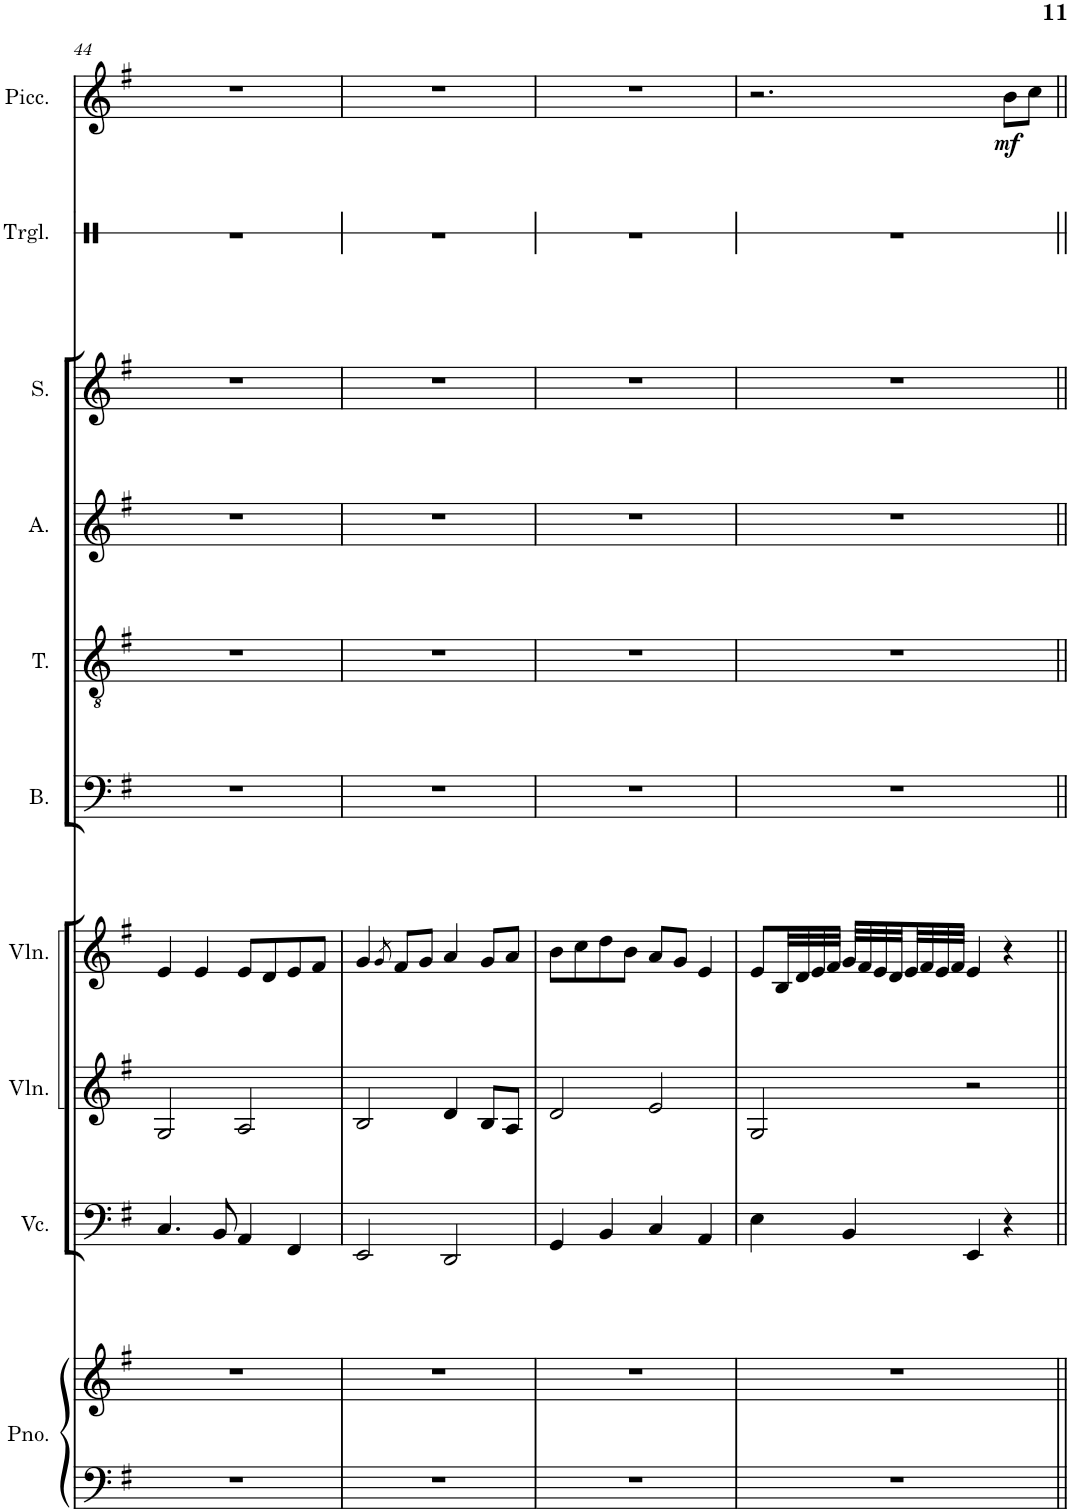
**kern	**kern	**kern	**kern	**kern	**kern	**kern	**kern	**kern	**kern	**kern	**dynam
*part10	*part10	*part9	*part8	*part7	*part6	*part5	*part4	*part3	*part2	*part1	*part1
*staff11	*staff10	*staff9	*staff8	*staff7	*staff6	*staff5	*staff4	*staff3	*staff2	*staff1	*staff1
*I"Piano	*	*I"Violoncello	*I"Violin	*I"Violin	*I"Bass	*I"Tenor	*I"Alto	*I"Soprano	*I"Triangle	*I"Piccolo	*
*I'Pno.	*	*I'Vc.	*I'Vln.	*I'Vln.	*I'B.	*I'T.	*I'A.	*I'S.	*I'Trgl.	*I'Picc.	*
!!LO:PB:g=z
*clefF4	*clefG2	*clefF4	*clefG2	*clefG2	*clefF4	*clefGv2	*clefG2	*clefG2	*clefX	*clefG2	*
*	*	*	*	*	*	*	*	*	*	*Trd-7c-12	*
*k[f#]	*k[f#]	*k[f#]	*k[f#]	*k[f#]	*k[f#]	*k[f#]	*k[f#]	*k[f#]	*k[]	*k[f#]	*
*M4/4	*M4/4	*M4/4	*M4/4	*M4/4	*M4/4	*M4/4	*M4/4	*M4/4	*M4/4	*M4/4	*
=44	=44	=44	=44	=44	=44	=44	=44	=44	=44	=44	=44
1r	1r	4.C/	2G/	4e/	1r	1r	1r	1r	1r	1r	.
.	.	.	.	4e/	.	.	.	.	.	.	.
.	.	8BB/	.	.	.	.	.	.	.	.	.
.	.	4AA/	2A/	8e/L	.	.	.	.	.	.	.
.	.	.	.	8d/	.	.	.	.	.	.	.
.	.	4FF#/	.	8e/	.	.	.	.	.	.	.
.	.	.	.	8f#/J	.	.	.	.	.	.	.
=45	=45	=45	=45	=45	=45	=45	=45	=45	=45	=45	=45
1r	1r	2EE/	2B/	4g/	1r	1r	1r	1r	1r	1r	.
.	.	.	.	8qg/	.	.	.	.	.	.	.
.	.	.	.	8f#/L	.	.	.	.	.	.	.
.	.	.	.	8g/J	.	.	.	.	.	.	.
.	.	2DD/	4d/	4a/	.	.	.	.	.	.	.
.	.	.	8B/L	8g/L	.	.	.	.	.	.	.
.	.	.	8A/J	8a/J	.	.	.	.	.	.	.
=46	=46	=46	=46	=46	=46	=46	=46	=46	=46	=46	=46
1r	1r	4GG/	2d/	8b\L	1r	1r	1r	1r	1r	1r	.
.	.	.	.	8cc\	.	.	.	.	.	.	.
.	.	4BB/	.	8dd\	.	.	.	.	.	.	.
.	.	.	.	8b\J	.	.	.	.	.	.	.
.	.	4C/	2e/	8a/L	.	.	.	.	.	.	.
.	.	.	.	8g/J	.	.	.	.	.	.	.
.	.	4AA/	.	4e/	.	.	.	.	.	.	.
=47	=47	=47	=47	=47	=47	=47	=47	=47	=47	=47	=47
1r	1r	4E\	2G/	8e/L	1r	1r	1r	1r	1r	2.r	.
.	.	.	.	32B/LL	.	.	.	.	.	.	.
.	.	.	.	32d/	.	.	.	.	.	.	.
.	.	.	.	32e/	.	.	.	.	.	.	.
.	.	.	.	32f#/JJJ	.	.	.	.	.	.	.
.	.	4BB/	.	32g/LLL	.	.	.	.	.	.	.
.	.	.	.	32f#/	.	.	.	.	.	.	.
.	.	.	.	32e/	.	.	.	.	.	.	.
.	.	.	.	32d/	.	.	.	.	.	.	.
.	.	.	.	32e/	.	.	.	.	.	.	.
.	.	.	.	32f#/	.	.	.	.	.	.	.
.	.	.	.	32e/	.	.	.	.	.	.	.
.	.	.	.	32f#/JJJ	.	.	.	.	.	.	.
.	.	4EE/	2r	4e/	.	.	.	.	.	.	.
!	!	!	!	!	!	!	!	!	!	!	!LO:DY:b
.	.	4r	.	4r	.	.	.	.	.	8b\L	mf
.	.	.	.	.	.	.	.	.	.	8cc\J	.
=||	=||	=||	=||	=||	=||	=||	=||	=||	=||	=||	=||
*-	*-	*-	*-	*-	*-	*-	*-	*-	*-	*-	*-
